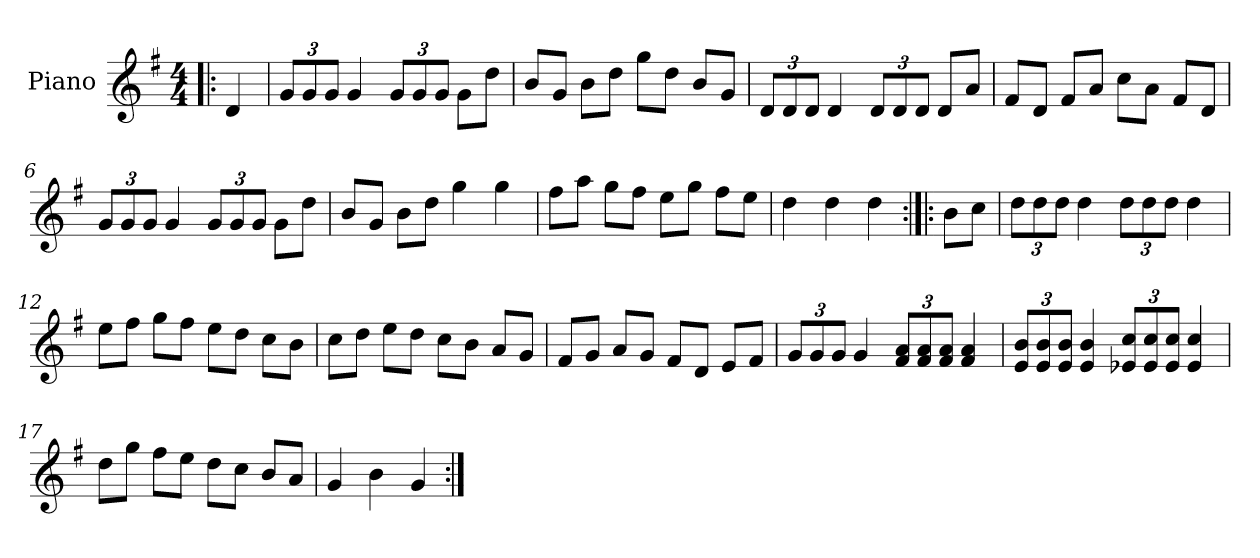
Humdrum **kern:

**kern
*part1
*staff1
*I"Piano
*I'Pno
*clefG2
*k[f#]
*G:
*M4/4
=1!|:
4d/
=2
*Xbrackettup
12g/L
12g/
12g/J
4g/
12g/L
12g/
12g/J
8g\L
8dd\J
=3
8b/L
8g/J
8b\L
8dd\J
8gg\L
8dd\J
8b/L
8g/J
=4
12d/L
12d/
12d/J
4d/
12d/L
12d/
12d/J
8d/L
8a/J
=5
8f#/L
8d/J
8f#/L
8a/J
8cc\L
8a\J
8f#/L
8d/J
!!LO:LB:g=z
=6
12g/L
12g/
12g/J
4g/
12g/L
12g/
12g/J
8g\L
8dd\J
=7
8b/L
8g/J
8b\L
8dd\J
4gg\
4gg\
=8
8ff#\L
8aa\J
8gg\L
8ff#\J
8ee\L
8gg\J
8ff#\L
8ee\J
=9
4dd\
4dd\
4dd\
=10:|!|:
8b\L
8cc\J
=11
12dd\L
12dd\
12dd\J
4dd\
12dd\L
12dd\
12dd\J
4dd\
!!LO:LB:g=z
=12
8ee\L
8ff#\J
8gg\L
8ff#\J
8ee\L
8dd\J
8cc\L
8b\J
=13
8cc\L
8dd\J
8ee\L
8dd\J
8cc\L
8b\J
8a/L
8g/J
=14
8f#/L
8g/J
8a/L
8g/J
8f#/L
8d/J
8e/L
8f#/J
=15
12g/L
12g/
12g/J
4g/
12f#/ 12a/L
12f#/ 12a/
12f#/ 12a/J
4f#/ 4a/
=16
12e/ 12b/L
12e/ 12b/
12e/ 12b/J
4e/ 4b/
12e-X/ 12cc/L
12e-/ 12cc/
12e-/ 12cc/J
4e-/ 4cc/
!!LO:LB:g=z
=17
8dd\L
8gg\J
8ff#\L
8ee\J
8dd\L
8cc\J
8b/L
8a/J
=18
4g/
4b\
4g/
=:|!
*-
